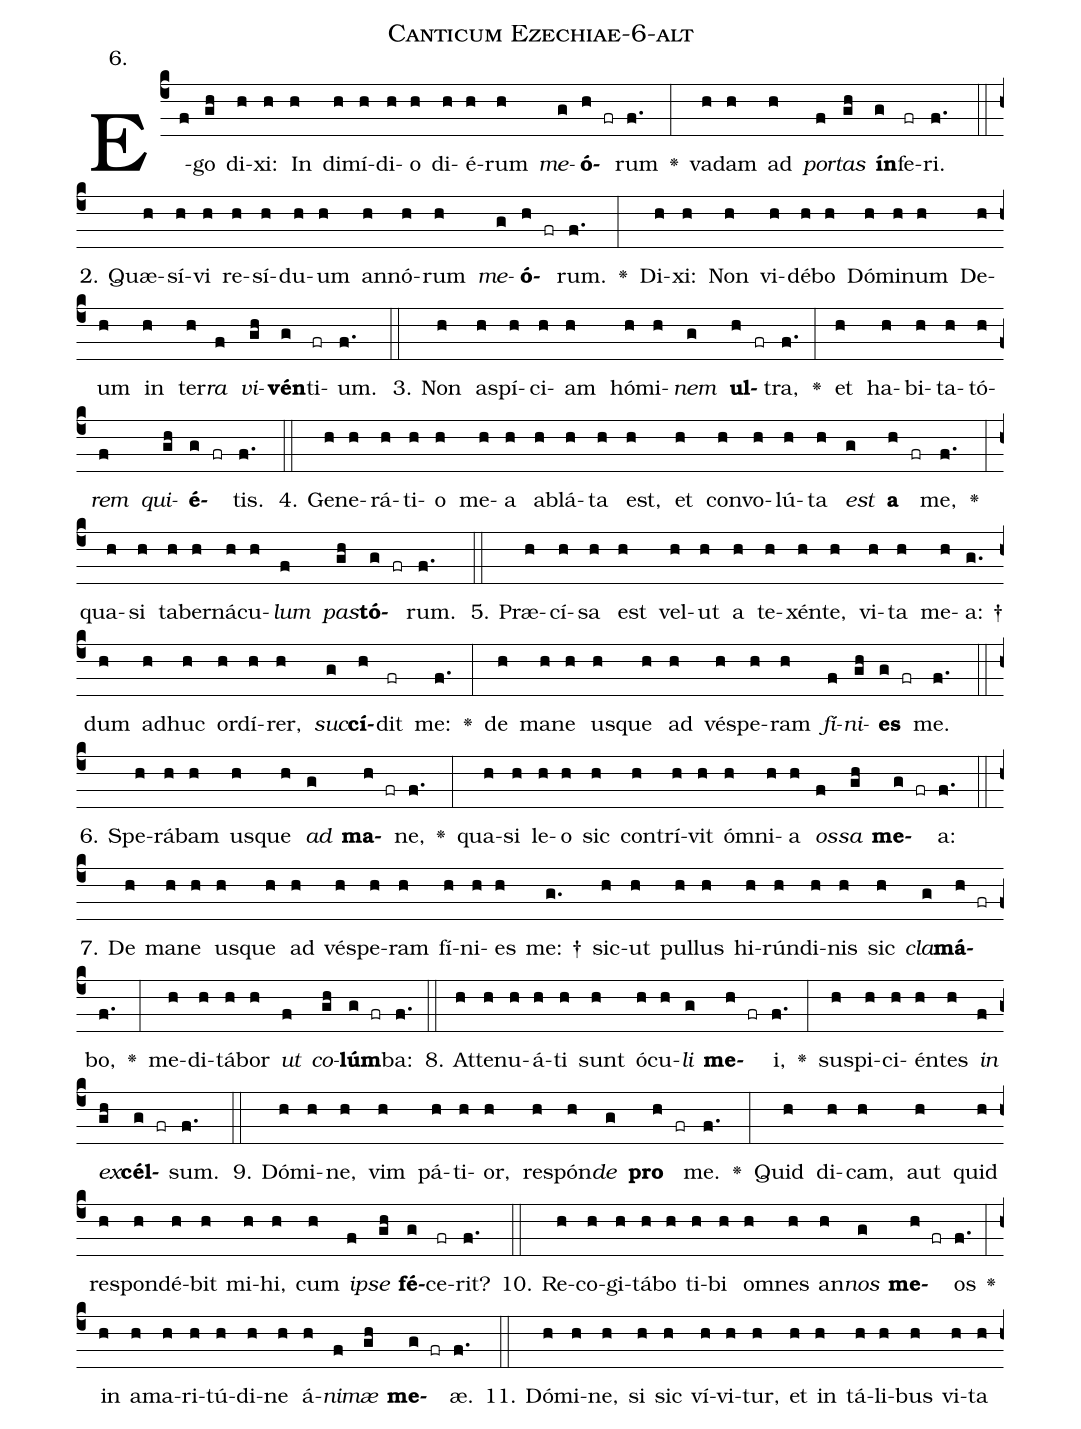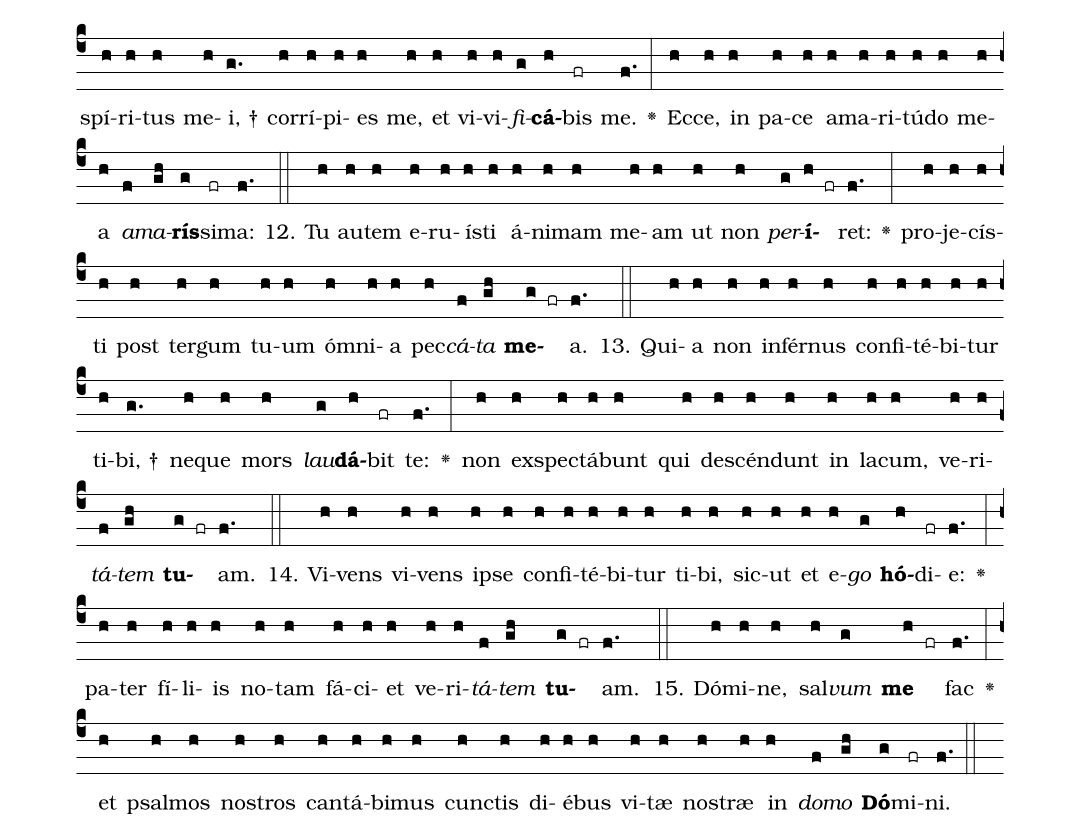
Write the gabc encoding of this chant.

name: Canticum Ezechiae-6-alt;
annotation: 6.;
%%
(c4)E(f)go(gh) di(h)xi:(h) In(h) di(h)mí(h)di(h)o(h) di(h)é(h)rum(h) <i>me</i>(g)<b>ó</b>(h fr)rum(f.) <v>\greheightstar</v>(:) va(h)dam(h) ad(h) <i>por</i>(f)<i>tas</i>(gh) <b>ín</b>(g)fe(fr)ri.(f.) (::)
2. Quæ(h)sí(h)vi(h) re(h)sí(h)du(h)um(h) an(h)nó(h)rum(h) <i>me</i>(g)<b>ó</b>(h fr)rum.(f.) <v>\greheightstar</v>(:) Di(h)xi:(h) Non(h) vi(h)dé(h)bo(h) Dó(h)mi(h)num(h) De(h)um(h) in(h) ter(h)<i>ra</i>(f) <i>vi</i>(gh)<b>vén</b>(g)ti(fr)um.(f.) (::)
3. Non(h) a(h)spí(h)ci(h)am(h) hó(h)mi(h)<i>nem</i>(g) <b>ul</b>(h fr)tra,(f.) <v>\greheightstar</v>(:) et(h) ha(h)bi(h)ta(h)tó(h)<i>rem</i>(f) <i>qui</i>(gh)<b>é</b>(g fr)tis.(f.) (::)
4. Ge(h)ne(h)rá(h)ti(h)o(h) me(h)a(h) ab(h)lá(h)ta(h) est,(h) et(h) con(h)vo(h)lú(h)ta(h) <i>est</i>(g) <b>a</b>(h fr) me,(f.) <v>\greheightstar</v>(:) qua(h)si(h) ta(h)ber(h)ná(h)cu(h)<i>lum</i>(f) <i>pas</i>(gh)<b>tó</b>(g fr)rum.(f.) (::)
5. Præ(h)cí(h)sa(h) est(h) vel(h)ut(h) a(h) te(h)xén(h)te,(h) vi(h)ta(h) me(h)a: †(g.) dum(h) ad(h)huc(h) or(h)dí(h)rer,(h) <i>suc</i>(g)<b>cí</b>(h)dit(fr) me:(f.) <v>\greheightstar</v>(:) de(h) ma(h)ne(h) us(h)que(h) ad(h) vés(h)pe(h)ram(h) <i>fí</i>(f)<i>ni</i>(gh)<b>es</b>(g fr) me.(f.) (::)
6. Spe(h)rá(h)bam(h) us(h)que(h) <i>ad</i>(g) <b>ma</b>(h fr)ne,(f.) <v>\greheightstar</v>(:) qua(h)si(h) le(h)o(h) sic(h) con(h)trí(h)vit(h) óm(h)ni(h)a(h) <i>os</i>(f)<i>sa</i>(gh) <b>me</b>(g fr)a:(f.) (::)
7. De(h) ma(h)ne(h) us(h)que(h) ad(h) vés(h)pe(h)ram(h) fí(h)ni(h)es(h) me: †(g.) sic(h)ut(h) pul(h)lus(h) hi(h)rún(h)di(h)nis(h) sic(h) <i>cla</i>(g)<b>má</b>(h fr)bo,(f.) <v>\greheightstar</v>(:) me(h)di(h)tá(h)bor(h) <i>ut</i>(f) <i>co</i>(gh)<b>lúm</b>(g fr)ba:(f.) (::)
8. At(h)te(h)nu(h)á(h)ti(h) sunt(h) ó(h)cu(h)<i>li</i>(g) <b>me</b>(h fr)i,(f.) <v>\greheightstar</v>(:) su(h)spi(h)ci(h)én(h)tes(h) <i>in</i>(f) <i>ex</i>(gh)<b>cél</b>(g fr)sum.(f.) (::)
9. Dó(h)mi(h)ne,(h) vim(h) pá(h)ti(h)or,(h) re(h)spón(h)<i>de</i>(g) <b>pro</b>(h fr) me.(f.) <v>\greheightstar</v>(:) Quid(h) di(h)cam,(h) aut(h) quid(h) re(h)spon(h)dé(h)bit(h) mi(h)hi,(h) cum(h) <i>ip</i>(f)<i>se</i>(gh) <b>fé</b>(g)ce(fr)rit?(f.) (::)
10. Re(h)co(h)gi(h)tá(h)bo(h) ti(h)bi(h) om(h)nes(h) an(h)<i>nos</i>(g) <b>me</b>(h fr)os(f.) <v>\greheightstar</v>(:) in(h) a(h)ma(h)ri(h)tú(h)di(h)ne(h) á(h)<i>ni</i>(f)<i>mæ</i>(gh) <b>me</b>(g fr)æ.(f.) (::)
11. Dó(h)mi(h)ne,(h) si(h) sic(h) ví(h)vi(h)tur,(h) et(h) in(h) tá(h)li(h)bus(h) vi(h)ta(h) spí(h)ri(h)tus(h) me(h)i, †(g.) cor(h)rí(h)pi(h)es(h) me,(h) et(h) vi(h)vi(h)<i>fi</i>(g)<b>cá</b>(h)bis(fr) me.(f.) <v>\greheightstar</v>(:) Ec(h)ce,(h) in(h) pa(h)ce(h) a(h)ma(h)ri(h)tú(h)do(h) me(h)a(h) <i>a</i>(f)<i>ma</i>(gh)<b>rís</b>(g)si(fr)ma:(f.) (::)
12. Tu(h) au(h)tem(h) e(h)ru(h)ís(h)ti(h) á(h)ni(h)mam(h) me(h)am(h) ut(h) non(h) <i>per</i>(g)<b>í</b>(h fr)ret:(f.) <v>\greheightstar</v>(:) pro(h)je(h)cís(h)ti(h) post(h) ter(h)gum(h) tu(h)um(h) óm(h)ni(h)a(h) pec(h)<i>cá</i>(f)<i>ta</i>(gh) <b>me</b>(g fr)a.(f.) (::)
13. Qui(h)a(h) non(h) in(h)fér(h)nus(h) con(h)fi(h)té(h)bi(h)tur(h) ti(h)bi, †(g.) ne(h)que(h) mors(h) <i>lau</i>(g)<b>dá</b>(h)bit(fr) te:(f.) <v>\greheightstar</v>(:) non(h) ex(h)spec(h)tá(h)bunt(h) qui(h) de(h)scén(h)dunt(h) in(h) la(h)cum,(h) ve(h)ri(h)<i>tá</i>(f)<i>tem</i>(gh) <b>tu</b>(g fr)am.(f.) (::)
14. Vi(h)vens(h) vi(h)vens(h) ip(h)se(h) con(h)fi(h)té(h)bi(h)tur(h) ti(h)bi,(h) sic(h)ut(h) et(h) e(h)<i>go</i>(g) <b>hó</b>(h)di(fr)e:(f.) <v>\greheightstar</v>(:) pa(h)ter(h) fí(h)li(h)is(h) no(h)tam(h) fá(h)ci(h)et(h) ve(h)ri(h)<i>tá</i>(f)<i>tem</i>(gh) <b>tu</b>(g fr)am.(f.) (::)
15. Dó(h)mi(h)ne,(h) sal(h)<i>vum</i>(g) <b>me</b>(h fr) fac(f.) <v>\greheightstar</v>(:) et(h) psal(h)mos(h) nos(h)tros(h) can(h)tá(h)bi(h)mus(h) cunc(h)tis(h) di(h)é(h)bus(h) vi(h)tæ(h) nos(h)træ(h) in(h) <i>do</i>(f)<i>mo</i>(gh) <b>Dó</b>(g)mi(fr)ni.(f.) (::)
